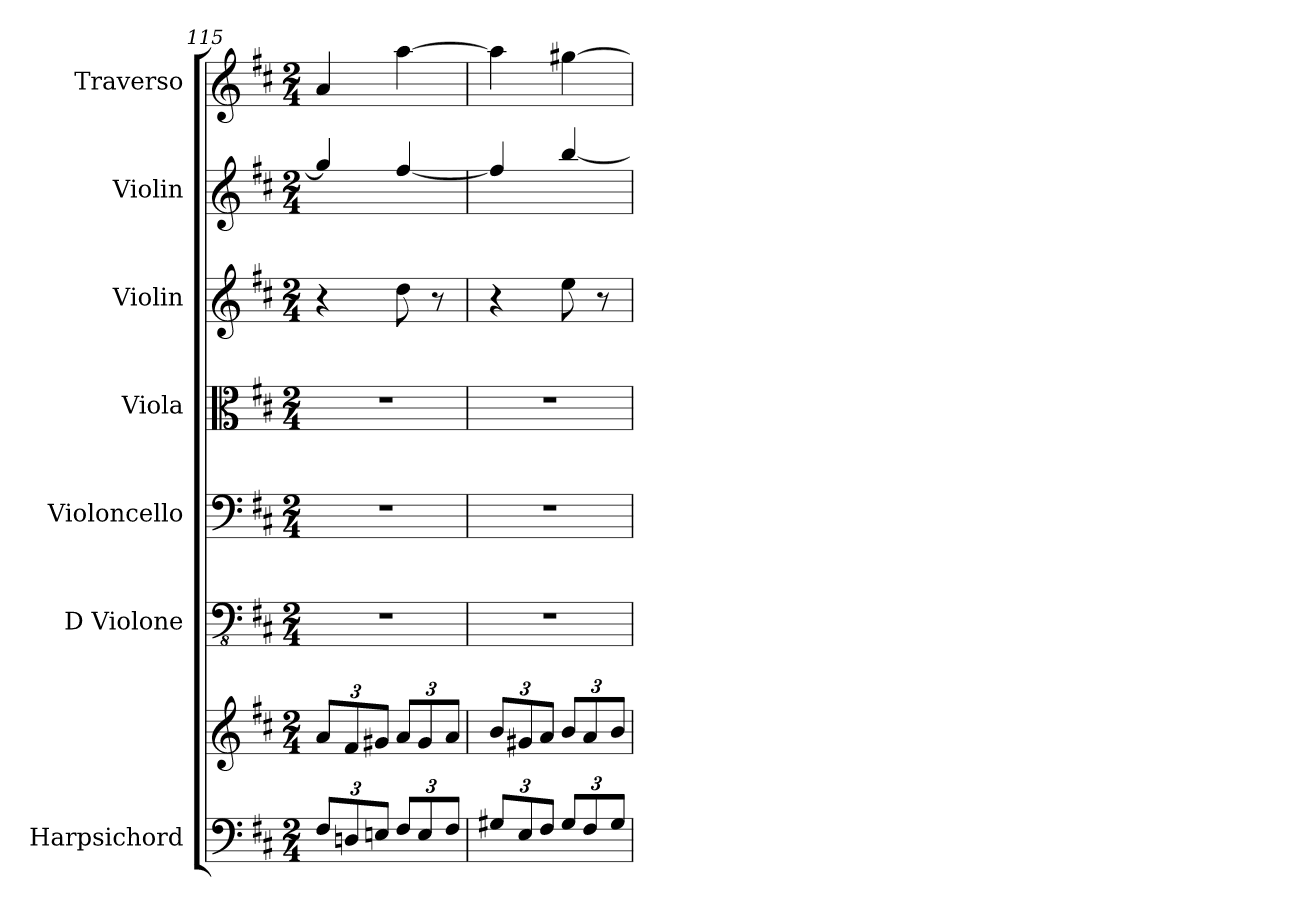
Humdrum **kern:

**kern	**kern	**kern	**kern	**kern	**kern	**kern	**kern
*part7	*part7	*part6	*part5	*part4	*part3	*part2	*part1
*staff8	*staff7	*staff6	*staff5	*staff4	*staff3	*staff2	*staff1
*I"Harpsichord	*	*I"D Violone	*I"Violoncello	*I"Viola	*I"Violin	*I"Violin	*I"Traverso
*I'Hch.	*	*I'D Vne.	*I'Vc.	*I'Vla.	*I'Vln.	*I'Vln.	*I'Trv.
*clefF4	*clefG2	*clefFv4	*clefF4	*clefC3	*clefG2	*clefG2	*clefG2
*	*	*ITrd7c12	*	*	*	*	*
*k[f#c#]	*k[f#c#]	*k[f#c#]	*k[f#c#]	*k[f#c#]	*k[f#c#]	*k[f#c#]	*k[f#c#]
*M2/4	*M2/4	*M2/4	*M2/4	*M2/4	*M2/4	*M2/4	*M2/4
*Xbrackettup	*Xbrackettup	*	*	*	*	*	*
=115	=115	=115	=115	=115	=115	=115	=115
12F#/L	12a/L	2r	2r	2r	4r	4gg#/]	4a/
12Dn/	12f#/	.	.	.	.	.	.
12En/J	12g#X/J	.	.	.	.	.	.
12F#/L	12a/L	.	.	.	8dd\	[4ff#/	[4aa\
12E/	12g#/	.	.	.	.	.	.
.	.	.	.	.	8r	.	.
12F#/J	12a/J	.	.	.	.	.	.
=116	=116	=116	=116	=116	=116	=116	=116
12G#X/L	12b/L	2r	2r	2r	4r	4ff#/]	4aa\]
12E/	12g#X/	.	.	.	.	.	.
12F#/J	12a/J	.	.	.	.	.	.
12G#/L	12b/L	.	.	.	8ee\	[4bb/	[4gg#X\
12F#/	12a/	.	.	.	.	.	.
.	.	.	.	.	8r	.	.
12G#/J	12b/J	.	.	.	.	.	.
=	=	=	=	=	=	=	=
*-	*-	*-	*-	*-	*-	*-	*-
